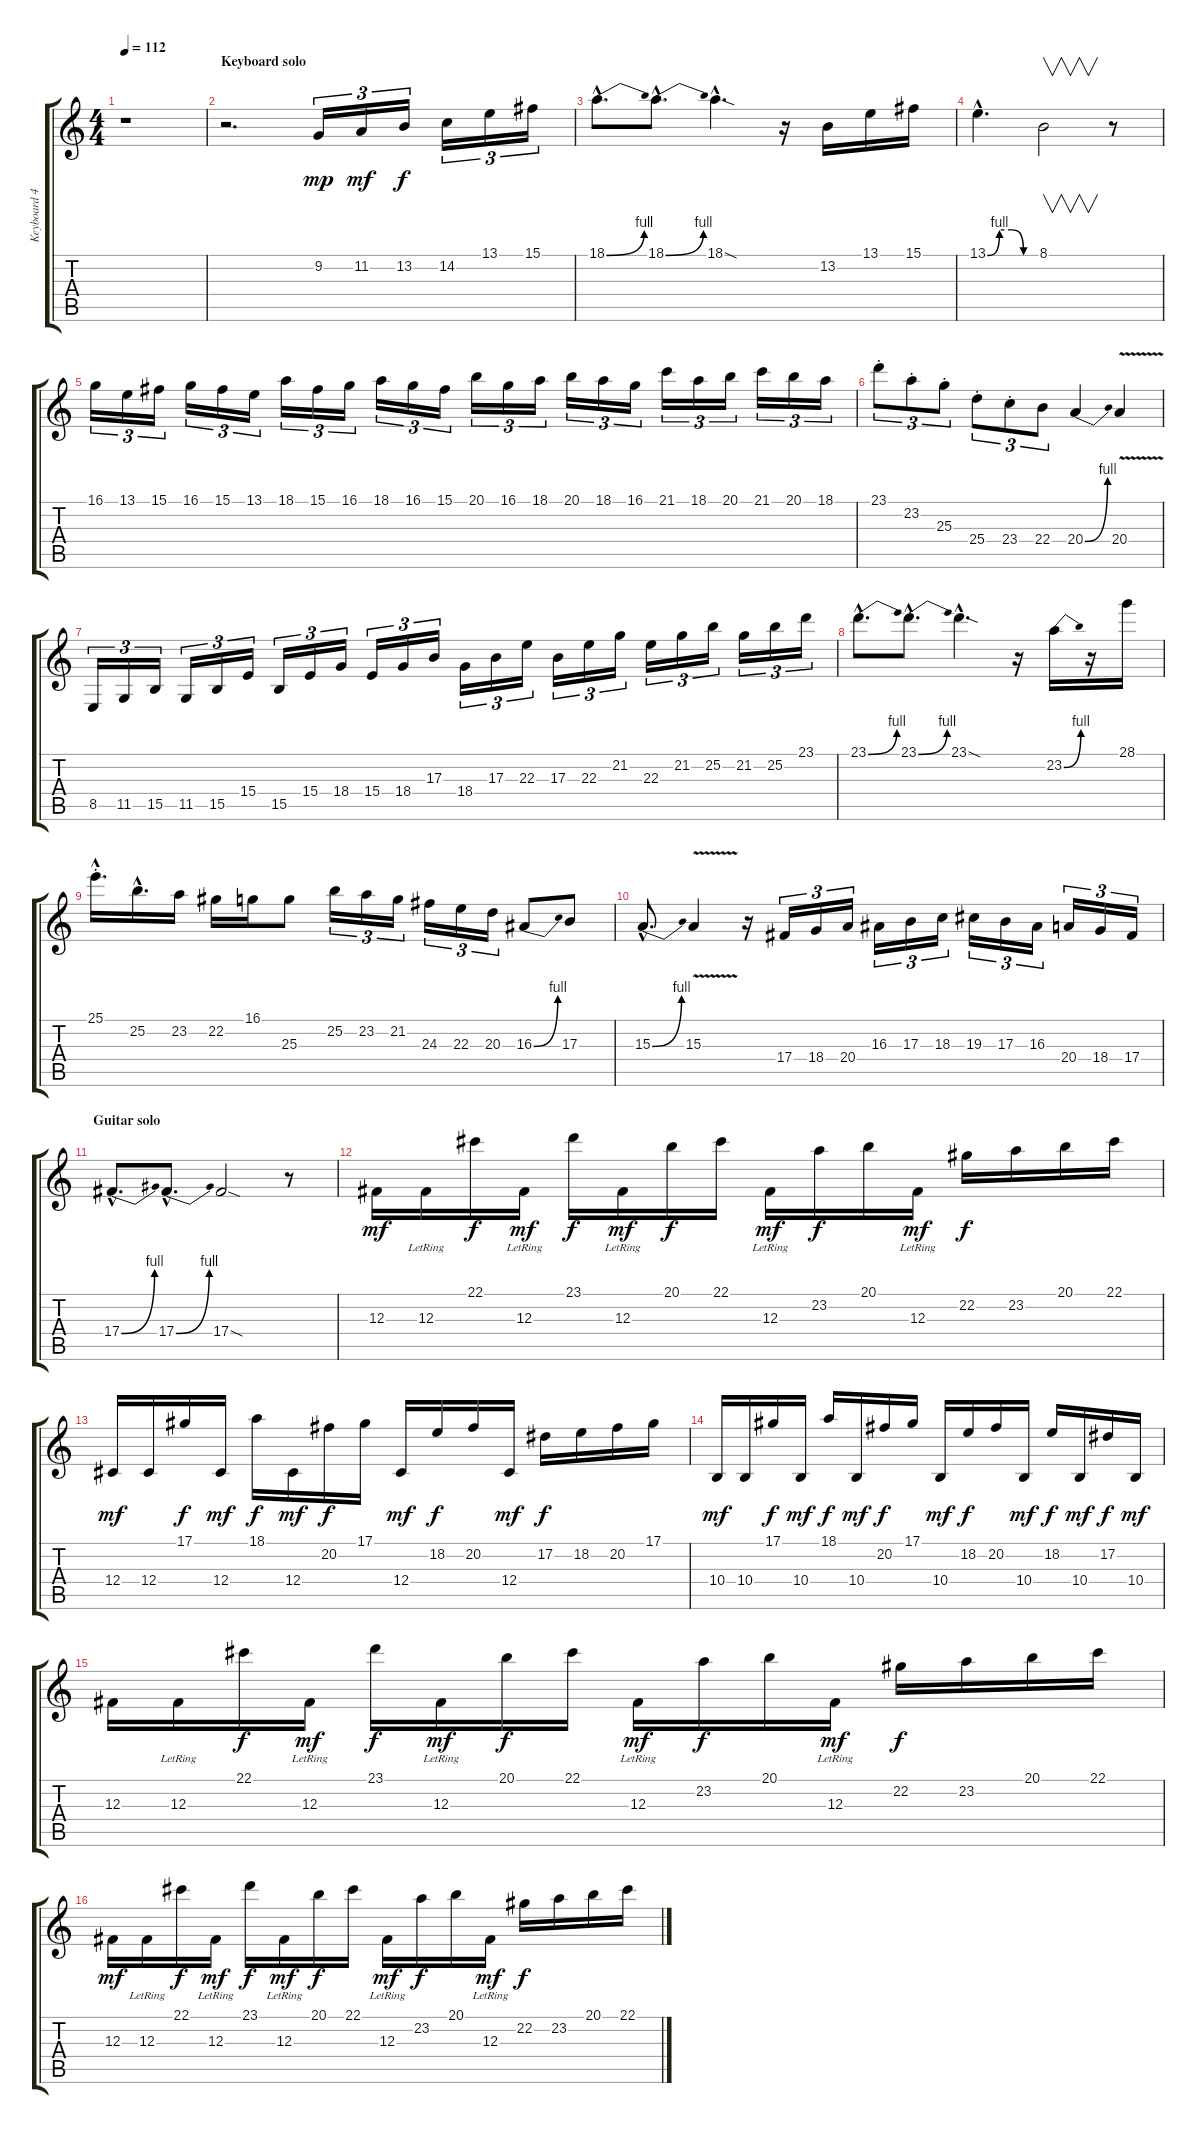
\track ("Keyboard 4 (Solo)" "Keyboard 4") {instrument acousticgrandpiano}
\staff {score tabs}
\tuning (Eb4 Bb3 Gb3 Db3 Ab2 Eb2) {hide}
\ts (4 4)
\tempo 112
\clef g2
\ks c
r.1{dy mp} |
\section ("" "Keyboard solo")
r.2{d} 9.2.16{tu (3 2) volume 14 instrument lead1square} 11.2.16{tu (3 2) dy mf} 13.2.16{tu (3 2) dy f} 14.2.16{tu (3 2)} 13.1.16{tu (3 2)} 15.1.16{tu (3 2)} |
18.1{be (bend 0 0 60 4) hac}.8{d} 18.1{be (bend 0 0 60 4) hac}.8{d} 18.1{sod hac}.4{d} r.16 13.2.16 13.1.16 15.1.16 |
13.1{be (custom 0 0 15 4 30 4 45 0 60 0) hac}.4{d} 8.1.2{v} r.8 |
16.1.16{tu (3 2)} 13.1.16{tu (3 2)} 15.1.16{tu (3 2)} 16.1.16{tu (3 2)} 15.1.16{tu (3 2)} 13.1.16{tu (3 2)} 18.1.16{tu (3 2)} 15.1.16{tu (3 2)} 16.1.16{tu (3 2)} 18.1.16{tu (3 2)} 16.1.16{tu (3 2)} 15.1.16{tu (3 2)} 20.1.16{tu (3 2)} 16.1.16{tu (3 2)} 18.1.16{tu (3 2)} 20.1.16{tu (3 2)} 18.1.16{tu (3 2)} 16.1.16{tu (3 2)} 21.1.16{tu (3 2)} 18.1.16{tu (3 2)} 20.1.16{tu (3 2)} 21.1.16{tu (3 2)} 20.1.16{tu (3 2)} 18.1.16{tu (3 2)} |
23.1{st}.8{tu (3 2)} 23.2{st}.8{tu (3 2)} 25.3{st}.8{tu (3 2)} 25.4{st}.8{tu (3 2)} 23.4{st}.8{tu (3 2)} 22.4.8{tu (3 2)} 20.4{be (bend 0 0 60 4)}.4 20.4{v}.4 |
8.5.16{tu (3 2)} 11.5.16{tu (3 2)} 15.5.16{tu (3 2)} 11.5.16{tu (3 2)} 15.5.16{tu (3 2)} 15.4.16{tu (3 2)} 15.5.16{tu (3 2)} 15.4.16{tu (3 2)} 18.4.16{tu (3 2)} 15.4.16{tu (3 2)} 18.4.16{tu (3 2)} 17.3.16{tu (3 2)} 18.4.16{tu (3 2)} 17.3.16{tu (3 2)} 22.3.16{tu (3 2)} 17.3.16{tu (3 2)} 22.3.16{tu (3 2)} 21.2.16{tu (3 2)} 22.3.16{tu (3 2)} 21.2.16{tu (3 2)} 25.2.16{tu (3 2)} 21.2.16{tu (3 2)} 25.2.16{tu (3 2)} 23.1.16{tu (3 2)} |
23.1{be (bend 0 0 60 4) hac}.8{d} 23.1{be (bend 0 0 60 4) hac}.8{d} 23.1{sod hac}.4{d} r.16 23.2{be (bend 0 0 60 4)}.16 r.16 28.1.16 |
25.1{hac st}.16{d} 25.2{hac}.16{d} 23.2.16 22.2.16 16.1.16 25.3.8 25.2.16{tu (3 2)} 23.2.16{tu (3 2)} 21.2.16{tu (3 2)} 24.3.16{tu (3 2)} 22.3.16{tu (3 2)} 20.3.16{tu (3 2)} 16.3{be (bend 0 0 60 4)}.8 17.3.8 |
15.3{be (bend 0 0 60 4) hac}.8{d} 15.3{v}.4 r.16 17.4.16{tu (3 2)} 18.4.16{tu (3 2)} 20.4.16{tu (3 2)} 16.3.16{tu (3 2)} 17.3.16{tu (3 2)} 18.3.16{tu (3 2)} 19.3.16{tu (3 2)} 17.3.16{tu (3 2)} 16.3.16{tu (3 2)} 20.4.16{tu (3 2)} 18.4.16{tu (3 2)} 17.4.16{tu (3 2)} |
\section ("" "Guitar solo")
17.4{be (bend 0 0 60 4) hac}.8{d} 17.4{be (bend 0 0 60 4) hac}.8{d} 17.4{sod}.2 r.8 |
12.3.16{dy mf volume 12 instrument acousticgrandpiano} 12.3{lr}.16 22.1.16{dy f} 12.3{lr}.16{dy mf} 23.1.16{dy f} 12.3{lr}.16{dy mf} 20.1.16{dy f} 22.1.16 12.3{lr}.16{dy mf} 23.2.16{dy f} 20.1.16 12.3{lr}.16{dy mf} 22.2.16{dy f} 23.2.16 20.1.16 22.1.16 |
12.4.16{dy mf} 12.4.16 17.1.16{dy f} 12.4.16{dy mf} 18.1.16{dy f} 12.4.16{dy mf} 20.2.16{dy f} 17.1.16 12.4.16{dy mf} 18.2.16{dy f} 20.2.16 12.4.16{dy mf} 17.2.16{dy f} 18.2.16 20.2.16 17.1.16 |
10.4.16{dy mf} 10.4.16 17.1.16{dy f} 10.4.16{dy mf} 18.1.16{dy f} 10.4.16{dy mf} 20.2.16{dy f} 17.1.16 10.4.16{dy mf} 18.2.16{dy f} 20.2.16 10.4.16{dy mf} 18.2.16{dy f} 10.4.16{dy mf} 17.2.16{dy f} 10.4.16{dy mf} |
12.3.16 12.3{lr}.16 22.1.16{dy f} 12.3{lr}.16{dy mf} 23.1.16{dy f} 12.3{lr}.16{dy mf} 20.1.16{dy f} 22.1.16 12.3{lr}.16{dy mf} 23.2.16{dy f} 20.1.16 12.3{lr}.16{dy mf} 22.2.16{dy f} 23.2.16 20.1.16 22.1.16 |
12.3.16{dy mf} 12.3{lr}.16 22.1.16{dy f} 12.3{lr}.16{dy mf} 23.1.16{dy f} 12.3{lr}.16{dy mf} 20.1.16{dy f} 22.1.16 12.3{lr}.16{dy mf} 23.2.16{dy f} 20.1.16 12.3{lr}.16{dy mf} 22.2.16{dy f} 23.2.16 20.1.16 22.1.16
